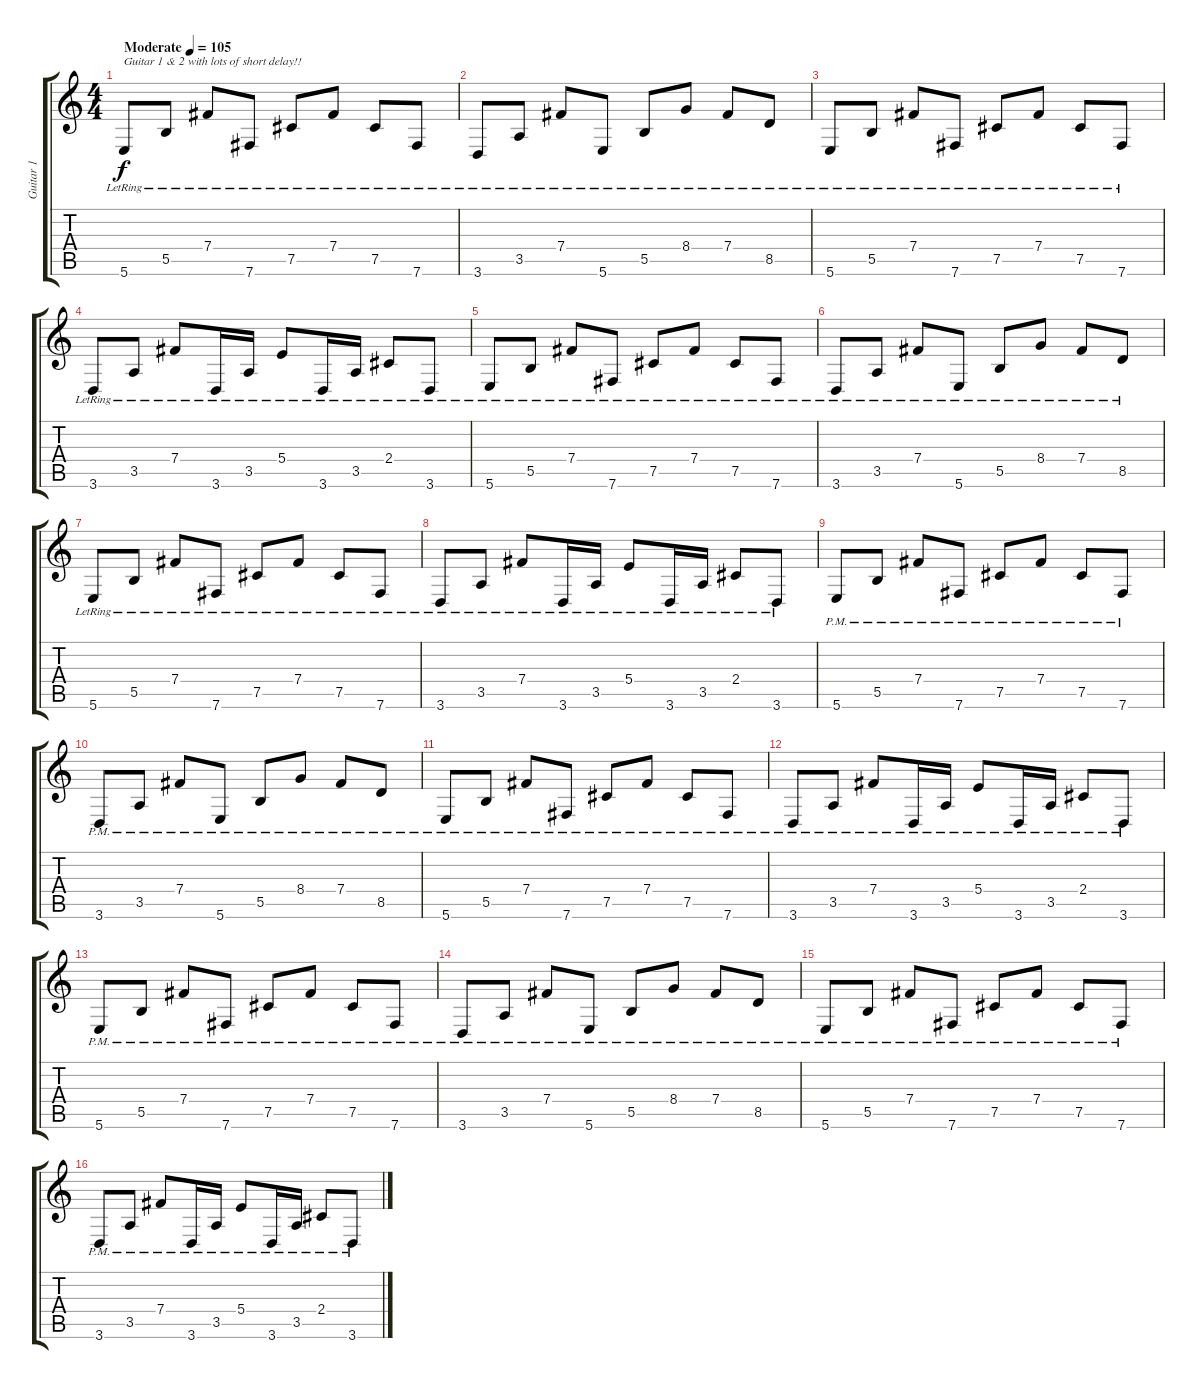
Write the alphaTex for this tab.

\track ("Guitar 1" "Guitar 1") {instrument electricguitarclean}
\staff {score tabs}
\tuning (Db4 Ab3 E3 B2 Gb2 B1) {hide}
\ts (4 4)
\tempo (105 "Moderate")
\clef g2
\ks c
5.6{lr}.8{txt "Guitar 1 & 2 with lots of short delay!!" dy f instrument electricguitarclean} 5.5{lr}.8 7.4{lr}.8 7.6{lr}.8 7.5{lr}.8 7.4{lr}.8 7.5{lr}.8 7.6{lr}.8 |
3.6{lr}.8 3.5{lr}.8 7.4{lr}.8 5.6{lr}.8 5.5{lr}.8 8.4{lr}.8 7.4{lr}.8 8.5{lr}.8 |
5.6{lr}.8 5.5{lr}.8 7.4{lr}.8 7.6{lr}.8 7.5{lr}.8 7.4{lr}.8 7.5{lr}.8 7.6{lr}.8 |
3.6{lr}.8 3.5{lr}.8 7.4{lr}.8 3.6{lr}.16 3.5{lr}.16 5.4{lr}.8 3.6{lr}.16 3.5{lr}.16 2.4{lr}.8 3.6{lr}.8 |
5.6{lr}.8 5.5{lr}.8 7.4{lr}.8 7.6{lr}.8 7.5{lr}.8 7.4{lr}.8 7.5{lr}.8 7.6{lr}.8 |
3.6{lr}.8 3.5{lr}.8 7.4{lr}.8 5.6{lr}.8 5.5{lr}.8 8.4{lr}.8 7.4{lr}.8 8.5{lr}.8 |
5.6{lr}.8 5.5{lr}.8 7.4{lr}.8 7.6{lr}.8 7.5{lr}.8 7.4{lr}.8 7.5{lr}.8 7.6{lr}.8 |
3.6{lr}.8 3.5{lr}.8 7.4{lr}.8 3.6{lr}.16 3.5{lr}.16 5.4{lr}.8 3.6{lr}.16 3.5{lr}.16 2.4{lr}.8 3.6{lr}.8 |
5.6{pm}.8 5.5{pm}.8 7.4{pm}.8 7.6{pm}.8 7.5{pm}.8 7.4{pm}.8 7.5{pm}.8 7.6{pm}.8 |
3.6{pm}.8 3.5{pm}.8 7.4{pm}.8 5.6{pm}.8 5.5{pm}.8 8.4{pm}.8 7.4{pm}.8 8.5{pm}.8 |
5.6{pm}.8 5.5{pm}.8 7.4{pm}.8 7.6{pm}.8 7.5{pm}.8 7.4{pm}.8 7.5{pm}.8 7.6{pm}.8 |
3.6{pm}.8 3.5{pm}.8 7.4{pm}.8 3.6{pm}.16 3.5{pm}.16 5.4{pm}.8 3.6{pm}.16 3.5{pm}.16 2.4{pm}.8 3.6{pm}.8 |
5.6{pm}.8 5.5{pm}.8 7.4{pm}.8 7.6{pm}.8 7.5{pm}.8 7.4{pm}.8 7.5{pm}.8 7.6{pm}.8 |
3.6{pm}.8 3.5{pm}.8 7.4{pm}.8 5.6{pm}.8 5.5{pm}.8 8.4{pm}.8 7.4{pm}.8 8.5{pm}.8 |
5.6{pm}.8 5.5{pm}.8 7.4{pm}.8 7.6{pm}.8 7.5{pm}.8 7.4{pm}.8 7.5{pm}.8 7.6{pm}.8 |
3.6{pm}.8 3.5{pm}.8 7.4{pm}.8 3.6{pm}.16 3.5{pm}.16 5.4{pm}.8 3.6{pm}.16 3.5{pm}.16 2.4{pm}.8 3.6{pm}.8
